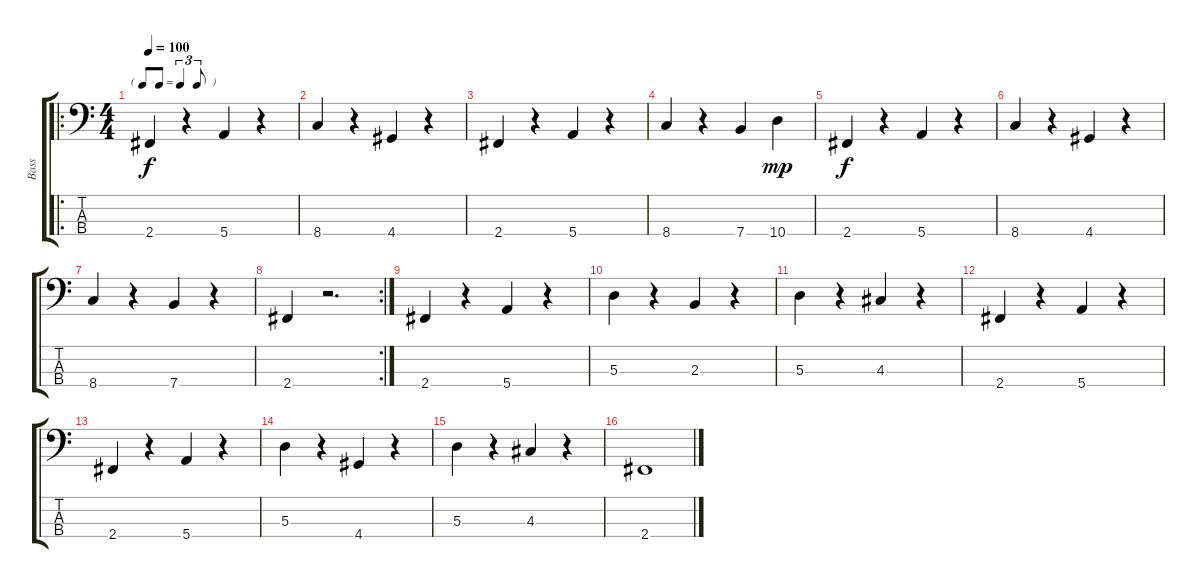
\track ("Bass" "Bass") {instrument acousticbass}
\staff {score tabs}
\tuning (G2 D2 A1 E1) {hide}
\ro
\ts (4 4)
\tf triplet8th
\tempo 100
\clef f4
\ks c
2.4.4{dy f instrument acousticbass} r.4 5.4.4 r.4 |
8.4.4 r.4 4.4.4 r.4 |
2.4.4 r.4 5.4.4 r.4 |
8.4.4 r.4 7.4.4 10.4.4{dy mp} |
2.4.4{dy f} r.4 5.4.4 r.4 |
8.4.4 r.4 4.4.4 r.4 |
8.4.4 r.4 7.4.4 r.4 |
\rc 2
2.4.4 r.2{d} |
2.4.4 r.4 5.4.4 r.4 |
5.3.4 r.4 2.3.4 r.4 |
5.3.4 r.4 4.3.4 r.4 |
2.4.4 r.4 5.4.4 r.4 |
2.4.4 r.4 5.4.4 r.4 |
5.3.4 r.4 4.4.4 r.4 |
5.3.4 r.4 4.3.4 r.4 |
2.4.1
